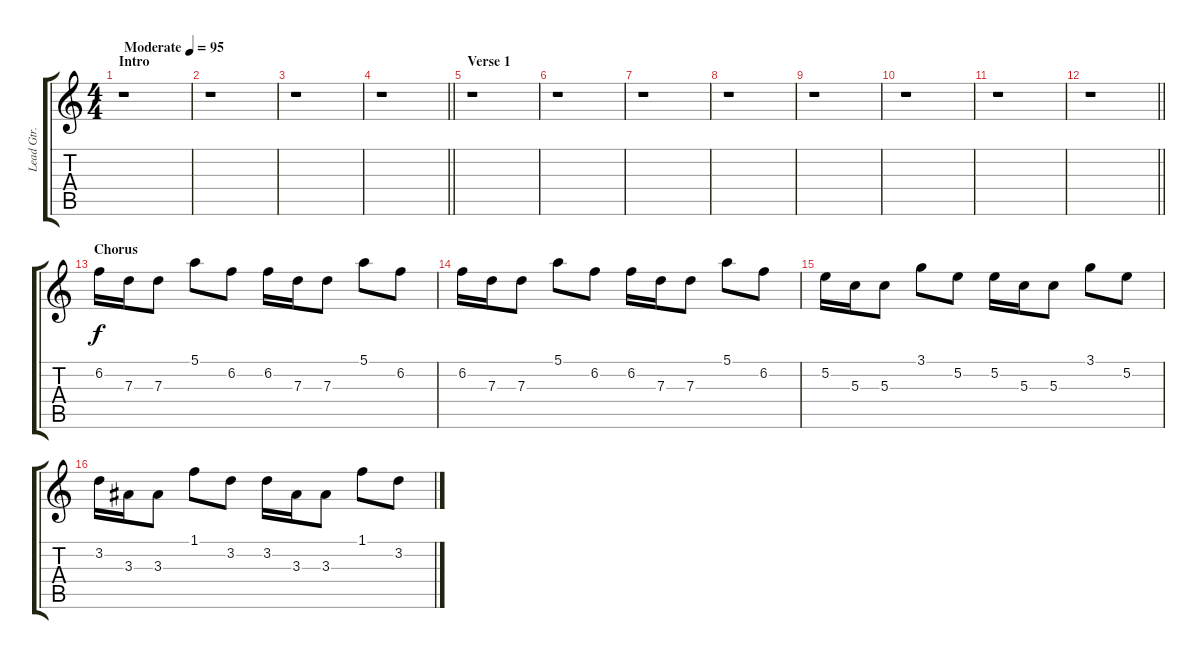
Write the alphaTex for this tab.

\track ("Lead Gtr." "Lead Gtr.") {instrument acousticguitarsteel}
\staff {score tabs}
\tuning (E4 B3 G3 D3 A2 E2) {hide}
\ts (4 4)
\section ("" "Intro")
\tempo (95 "Moderate")
\clef g2
\ks c
r.1{dy f instrument acousticguitarsteel} |
r.1 |
r.1 |
\barLineRight lightlight
r.1 |
\section ("" "Verse 1")
r.1 |
r.1 |
r.1 |
r.1 |
r.1 |
r.1 |
r.1 |
\barLineRight lightlight
r.1 |
\section ("" "Chorus")
6.2.16 7.3.16 7.3.8 5.1.8 6.2.8 6.2.16 7.3.16 7.3.8 5.1.8 6.2.8 |
6.2.16 7.3.16 7.3.8 5.1.8 6.2.8 6.2.16 7.3.16 7.3.8 5.1.8 6.2.8 |
5.2.16 5.3.16 5.3.8 3.1.8 5.2.8 5.2.16 5.3.16 5.3.8 3.1.8 5.2.8 |
3.2.16 3.3.16 3.3.8 1.1.8 3.2.8 3.2.16 3.3.16 3.3.8 1.1.8 3.2.8
